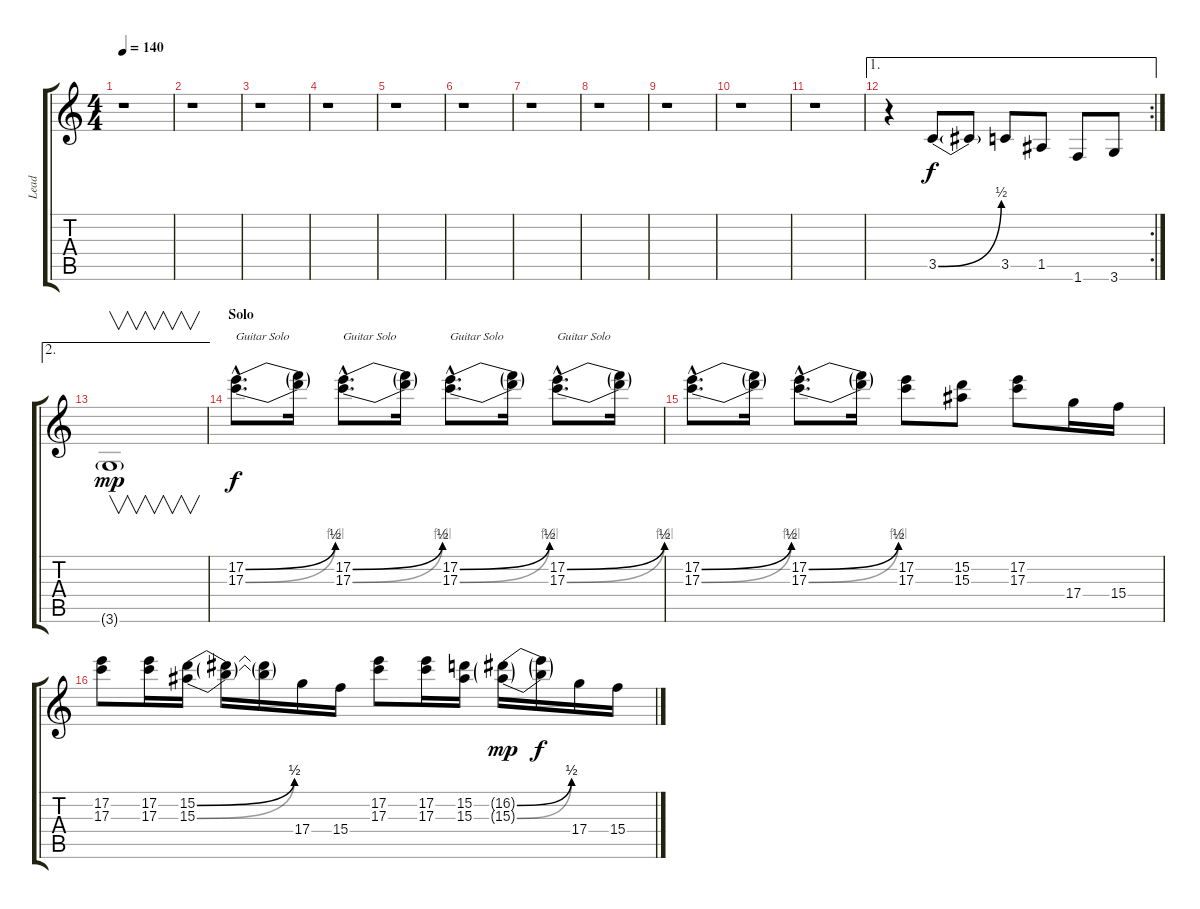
\track ("Lead" "Lead") {instrument overdrivenguitar}
\staff {score tabs}
\tuning (E4 B3 G3 D3 A2 E2) {hide}
\ts (4 4)
\tempo 140
\clef g2
\ks c
r.1{dy f} |
r.1 |
r.1 |
r.1 |
r.1 |
r.1 |
r.1 |
r.1 |
r.1 |
r.1 |
r.1 |
\ae 1
\rc 2
r.4 3.5{be (bend 0 0 60 2)}.8 3.5{t}.8 3.5.8 1.5.8 1.6.8 3.6.8 |
\ae 2
3.6{g}.1{v dy mp} |
\section ("" "Solo")
(17.2{be (bend 0 0 60 2) hac} 17.3{be (bend 0 0 60 4) hac}).8{d txt "Guitar Solo" dy f} (17.2{t} 17.3{t}).16 (17.2{be (bend 0 0 60 2) hac} 17.3{be (bend 0 0 60 4) hac}).8{d txt "Guitar Solo"} (17.2{t} 17.3{t}).16 (17.2{be (bend 0 0 60 2) hac} 17.3{be (bend 0 0 60 4) hac}).8{d txt "Guitar Solo"} (17.2{t} 17.3{t}).16 (17.2{be (bend 0 0 60 2) hac} 17.3{be (bend 0 0 60 4) hac}).8{d txt "Guitar Solo"} (17.2{t} 17.3{t}).16 |
(17.2{be (bend 0 0 60 2) hac} 17.3{be (bend 0 0 60 4) hac}).8{d} (17.2{t} 17.3{t}).16 (17.2{be (bend 0 0 60 2) hac} 17.3{be (bend 0 0 60 4) hac}).8{d} (17.2{t} 17.3{t}).16 (17.2 17.3).8 (15.2 15.3).8 (17.2 17.3).8 17.4.16 15.4.16 |
(17.2 17.3).8 (17.2 17.3).16 (15.2{be (bend 0 0 60 2)} 15.3{be (bend 0 0 60 2)}).16 (15.2{t} 15.3{t}).16 (15.2{t} 15.3{t}).16 17.4.16 15.4.16 (17.2 17.3).8 (17.2 17.3).16 (15.2 15.3).16 (16.2{be (bend 0 0 60 2) g} 15.3{be (bend 0 0 60 2) g}).16{dy mp} (16.2{t} 15.3{t}).16{dy f} 17.4.16 15.4.16
